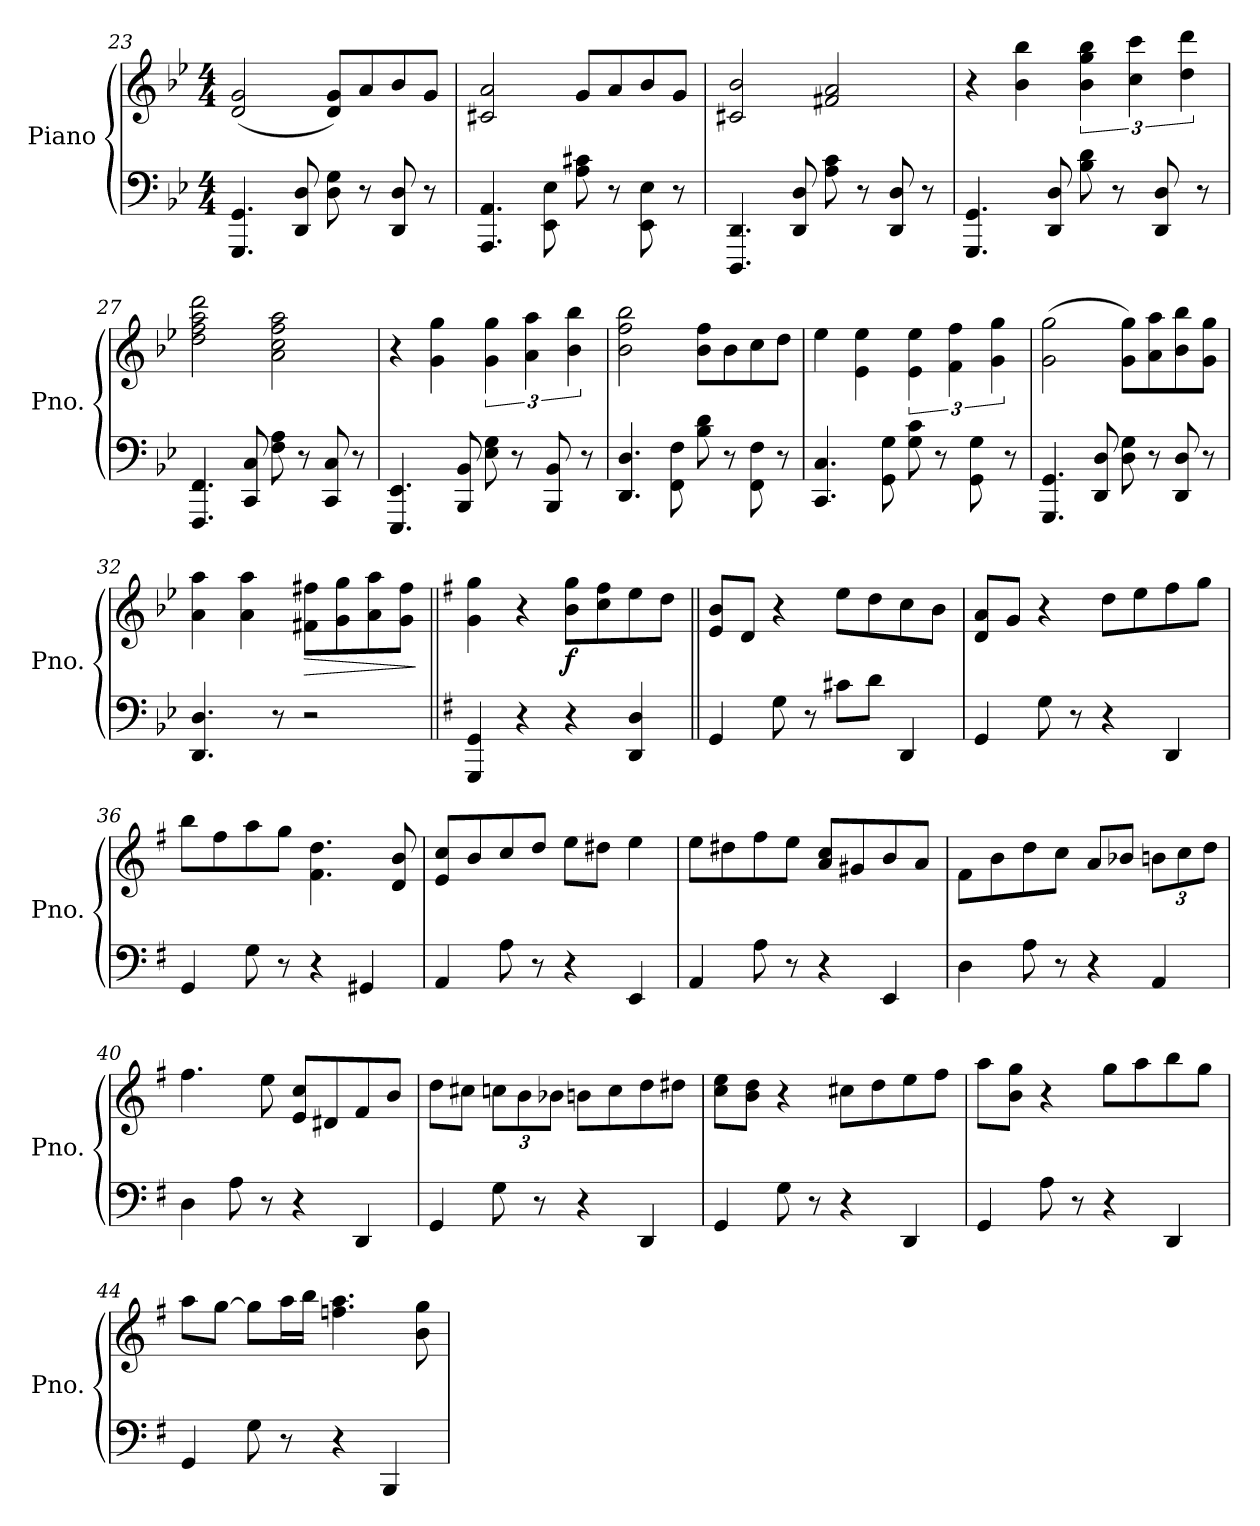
**kern	**kern	**dynam
*part1	*part1	*part1
*staff2	*staff1	*staff1/2
*I"Piano	*	*
*I'Pno.	*	*
*clefF4	*clefG2	*
*k[b-e-]	*k[b-e-]	*
*M4/4	*M4/4	*
=23	=23	=23
4.GGG/ 4.GG/	(2d/ 2g/	.
8DD/ 8D/	.	.
8D\ 8G\	8d/ 8g/L)	.
8r	8a/	.
8DD/ 8D/	8b-/	.
8r	8g/J	.
=24	=24	=24
4.AAA/ 4.AA/	2c#X/ 2a/	.
8EE-\ 8E-\	.	.
8A\ 8c#X\	8g/L	.
8r	8a/	.
8EE-\ 8E-\	8b-/	.
8r	8g/J	.
=25	=25	=25
4.DDD/ 4.DD/	2c#X/ 2b-/	.
8DD/ 8D/	.	.
8A\ 8c\	2f#X/ 2a/	.
8r	.	.
8DD/ 8D/	.	.
8r	.	.
!!LO:PB:g=z
=26	=26	=26
4.GGG/ 4.GG/	4r	.
.	4b-\ 4bb-\	.
8DD/ 8D/	.	.
8B-\ 8d\	6b-\ 6gg\ 6bb-\	.
8r	.	.
.	6cc\ 6ccc\	.
8DD/ 8D/	.	.
.	6dd\ 6ddd\	.
8r	.	.
=27	=27	=27
4.FFF/ 4.FF/	2dd\ 2ff\ 2aa\ 2ddd\	.
8CC/ 8C/	.	.
8F\ 8A\	2a\ 2cc\ 2ff\ 2aa\	.
8r	.	.
8CC/ 8C/	.	.
8r	.	.
=28	=28	=28
4.EEE-/ 4.EE-/	4r	.
.	4g\ 4gg\	.
8BBB-/ 8BB-/	.	.
8E-\ 8G\	6g\ 6gg\	.
8r	.	.
.	6a\ 6aa\	.
8BBB-/ 8BB-/	.	.
.	6b-\ 6bb-\	.
8r	.	.
=29	=29	=29
4.DD/ 4.D/	2b-\ 2ff\ 2bb-\	.
8FF\ 8F\	.	.
8B-\ 8d\	8b-\ 8ff\L	.
8r	8b-\	.
8FF\ 8F\	8cc\	.
8r	8dd\J	.
=30	=30	=30
4.CC/ 4.C/	4ee-\	.
.	4e-\ 4ee-\	.
8GG\ 8G\	.	.
8G\ 8c\	6e-\ 6ee-\	.
8r	.	.
.	6f\ 6ff\	.
8GG\ 8G\	.	.
.	6g\ 6gg\	.
8r	.	.
!!LO:LB:g=z
=31	=31	=31
4.GGG/ 4.GG/	(2g\ 2gg\	.
8DD/ 8D/	.	.
8D\ 8G\	8g\ 8gg\L)	.
8r	8a\ 8aa\	.
8DD/ 8D/	8b-\ 8bb-\	.
8r	8g\ 8gg\J	.
=32	=32	=32
4.DD/ 4.D/	4a\ 4aa\	.
.	4a\ 4aa\	.
8r	.	.
!	!	!LO:HP:b
2r	8f#X\ 8ff#X\L	>
.	8g\ 8gg\	.
.	8a\ 8aa\	.
.	8g\ 8ff#\J	.
.	.	]
=33||	=33||	=33||
*k[f#]	*k[f#]	*
4GGG/ 4GG/	4g\ 4gg\	.
4r	4r	.
!	!	!LO:DY:b
4r	8b\ 8gg\L	f
.	8cc\ 8ff#\	.
4DD/ 4D/	8ee\	.
.	8dd\J	.
=34||	=34||	=34||
4GG/	8e/ 8b/L	.
.	8d/J	.
8G\	4r	.
8r	.	.
8c#X\L	8ee\L	.
8d\J	8dd\	.
4DD/	8cc\	.
.	8b\J	.
=35	=35	=35
4GG/	8d/ 8a/L	.
.	8g/J	.
8G\	4r	.
8r	.	.
4r	8dd\L	.
.	8ee\	.
4DD/	8ff#\	.
.	8gg\J	.
!!LO:LB:g=z
=36	=36	=36
4GG/	8bb\L	.
.	8ff#\	.
8G\	8aa\	.
8r	8gg\J	.
4r	4.f#\ 4.dd\	.
4GG#X/	.	.
.	8d/ 8b/	.
=37	=37	=37
4AA/	8e/ 8cc/L	.
.	8b/	.
8A\	8cc/	.
8r	8dd/J	.
4r	8ee\L	.
.	8dd#X\J	.
4EE/	4ee\	.
=38	=38	=38
4AA/	8ee\L	.
.	8dd#X\	.
8A\	8ff#\	.
8r	8ee\J	.
4r	8a/ 8cc/L	.
.	8g#X/	.
4EE/	8b/	.
.	8a/J	.
=39	=39	=39
4D\	8f#\L	.
.	8b\	.
8A\	8dd\	.
8r	8cc\J	.
4r	8a/L	.
.	8b-X/J	.
*	*Xbrackettup	*
4AA/	12bn\L	.
.	12cc\	.
.	12dd\J	.
!!LO:LB:g=z
=40	=40	=40
4D\	4.ff#\	.
8A\	.	.
8r	8ee\	.
4r	8e/ 8cc/L	.
.	8d#X/	.
4DD/	8f#/	.
.	8b/J	.
=41	=41	=41
4GG/	8dd\L	.
.	8cc#X\J	.
8G\	12ccn\L	.
.	12b\	.
8r	.	.
.	12b-X\J	.
4r	8bn\L	.
.	8cc\	.
4DD/	8dd\	.
.	8dd#X\J	.
=42	=42	=42
4GG/	8cc\ 8ee\L	.
.	8b\ 8dd\J	.
8G\	4r	.
8r	.	.
4r	8cc#X\L	.
.	8dd\	.
4DD/	8ee\	.
.	8ff#\J	.
=43	=43	=43
4GG/	8aa\L	.
.	8b\ 8gg\J	.
8A\	4r	.
8r	.	.
4r	8gg\L	.
.	8aa\	.
4DD/	8bb\	.
.	8gg\J	.
!!LO:LB:g=z
=44	=44	=44
4GG/	8aa\L	.
.	[8gg\J	.
8G\	8gg\L]	.
8r	16aa\L	.
.	16bb\JJ	.
4r	4.ffn\ 4.aa\	.
4BBB/	.	.
.	8b\ 8gg\	.
=	=	=
*-	*-	*-
